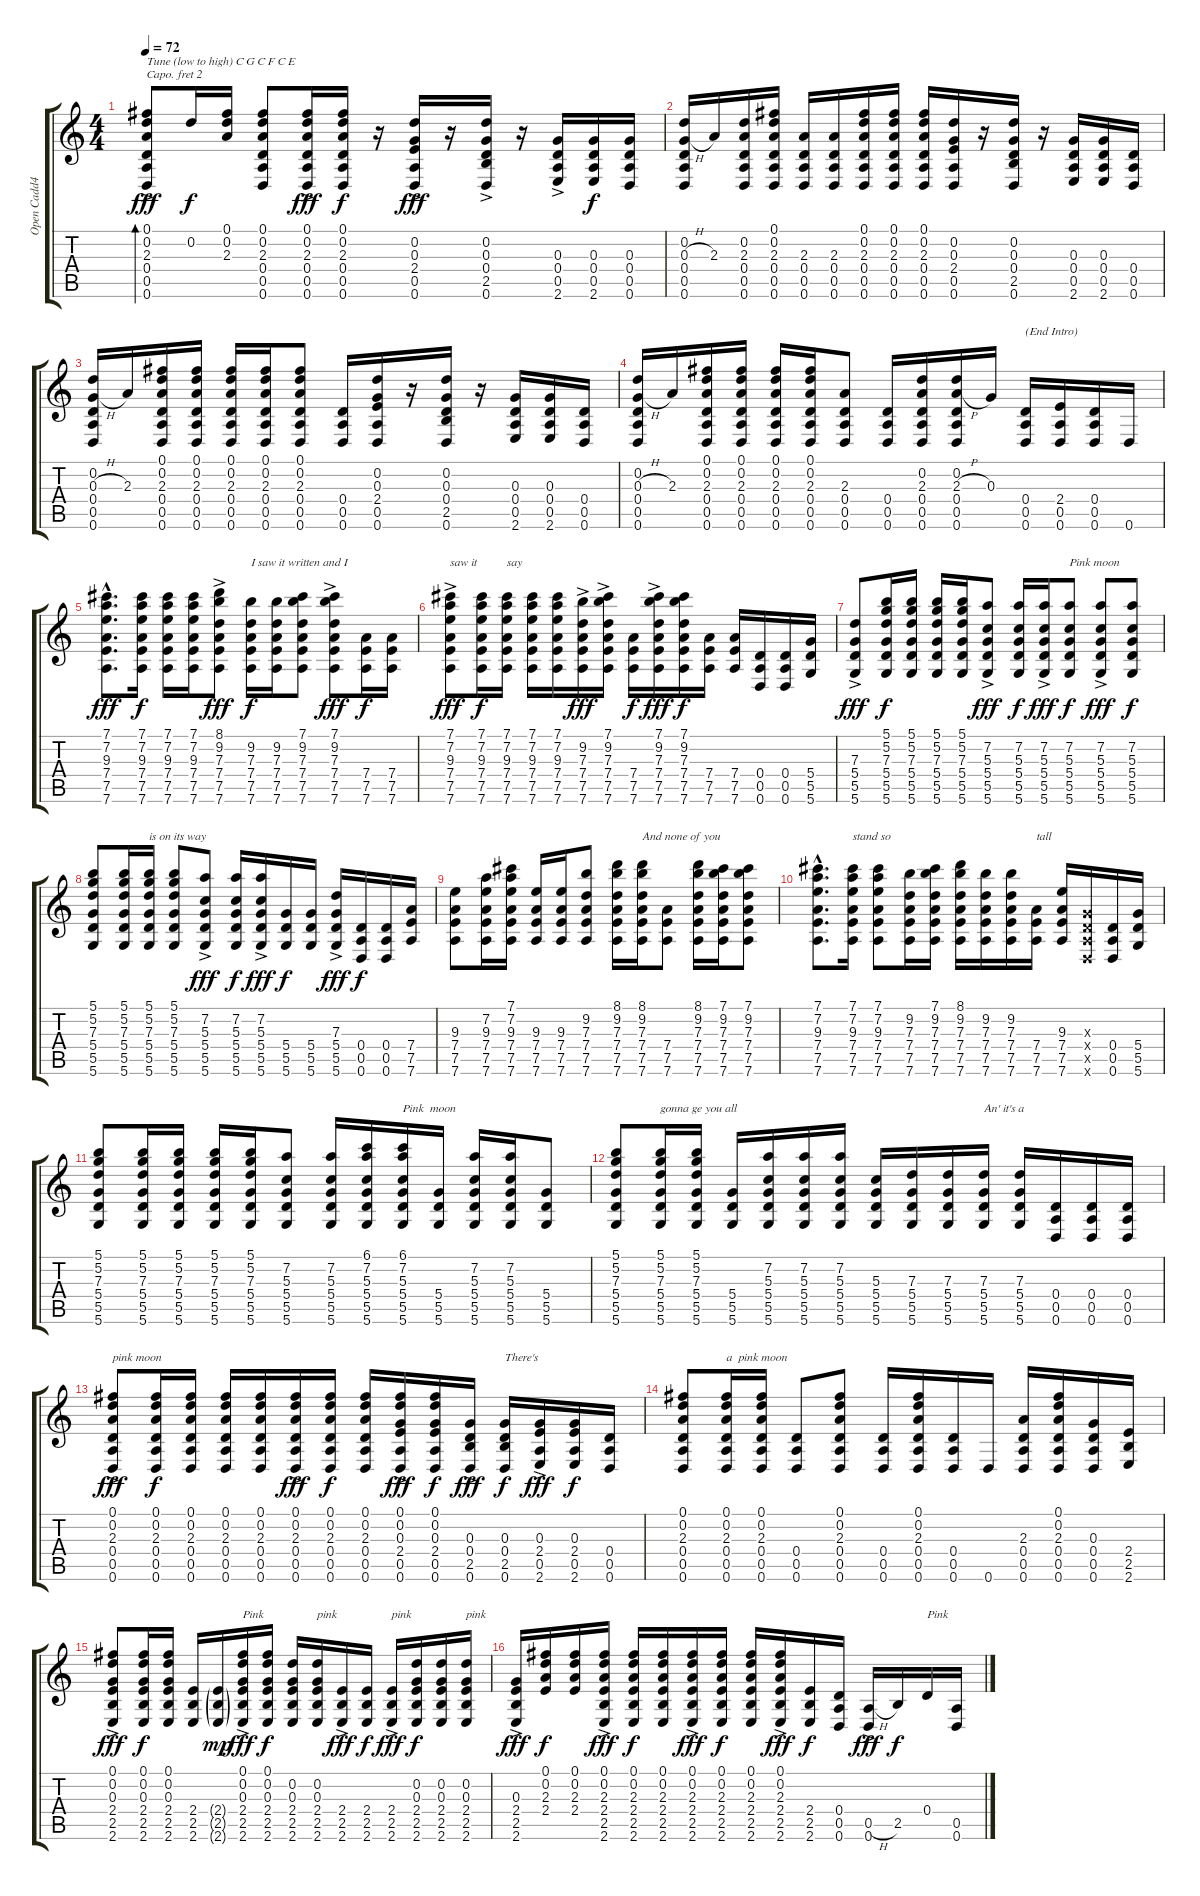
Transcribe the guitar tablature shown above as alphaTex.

\track ("Open Cadd4 (capo II)" "Open Cadd4") {instrument acousticguitarsteel}
\staff {score tabs}
\capo 2
\tuning (E4 C4 F3 C3 G2 C2) {hide}
\ts (4 4)
\tempo 72
\clef g2
\ks c
(0.1{ac} 0.2{ac} 2.3{ac} 0.4{ac} 0.5{ac} 0.6{ac}).8{bd 60 txt "Tune (low to high) C G C F C E" dy fff instrument acousticguitarsteel} 0.2.16{dy f} (0.1 0.2 2.3).16 (0.1 0.2 2.3 0.4 0.5 0.6).8 (0.1{ac} 0.2{ac} 2.3{ac} 0.4{ac} 0.5{ac} 0.6{ac}).16{dy fff} (0.1 0.2 2.3 0.4 0.5 0.6).16{dy f} r.16 (0.2{ac} 0.3{ac} 2.4{ac} 0.5{ac} 0.6{ac}).16{dy fff} r.16 (0.2{ac} 0.3{ac} 0.4{ac} 2.5{ac} 0.6{ac}).16 r.16 (0.3{ac} 0.4{ac} 0.5{ac} 2.6{ac}).16 (0.3 0.4 0.5 2.6).16{dy f} (0.3 0.4 0.5 0.6).16 |
(0.2 0.3{h} 0.4 0.5 0.6).16 2.3.16 (0.2 2.3 0.4 0.5 0.6).16 (0.1 0.2 2.3 0.4 0.5 0.6).16 (2.3 0.4 0.5 0.6).16 (2.3 0.4 0.5 0.6).16 (0.1 0.2 2.3 0.4 0.5 0.6).16 (0.1 0.2 2.3 0.4 0.5 0.6).16 (0.1 0.2 2.3 0.4 0.5 0.6).16 (0.2 0.3 2.4 0.5 0.6).16 r.16 (0.2 0.3 0.4 2.5 0.6).16 r.16 (0.3 0.4 0.5 2.6).16 (0.3 0.4 0.5 2.6).16 (0.4 0.5 0.6).16 |
(0.2 0.3{h} 0.4 0.5 0.6).16 2.3.16 (0.1 0.2 2.3 0.4 0.5 0.6).16 (0.1 0.2 2.3 0.4 0.5 0.6).16 (0.1 0.2 2.3 0.4 0.5 0.6).16 (0.1 0.2 2.3 0.4 0.5 0.6).16 (0.1 0.2 2.3 0.4 0.5 0.6).8 (0.4 0.5 0.6).16 (0.2 0.3 2.4 0.5 0.6).16 r.16 (0.2 0.3 0.4 2.5 0.6).16 r.16 (0.3 0.4 0.5 2.6).16 (0.3 0.4 0.5 2.6).16 (0.4 0.5 0.6).16 |
(0.2 0.3{h} 0.4 0.5 0.6).16 2.3.16 (0.1 0.2 2.3 0.4 0.5 0.6).16 (0.1 0.2 2.3 0.4 0.5 0.6).16 (0.1 0.2 2.3 0.4 0.5 0.6).16 (0.1 0.2 2.3 0.4 0.5 0.6).16 (2.3 0.4 0.5 0.6).8 (0.4 0.5 0.6).16 (0.2 2.3 0.4 0.5 0.6).16 (0.2 2.3{h} 0.4 0.5 0.6).16 0.3.16 (0.4 0.5 0.6).16{txt "(End Intro)"} (2.4 0.5 0.6).16 (0.4 0.5 0.6).16 0.6.16 |
(7.1{hac} 7.2{hac} 9.3{hac} 7.4{hac} 7.5{hac} 7.6{hac}).8{d dy fff} (7.1 7.2 9.3 7.4 7.5 7.6).16{dy f} (7.1 7.2 9.3 7.4 7.5 7.6).16 (7.1 7.2 9.3 7.4 7.5 7.6).16 (8.1{ac} 9.2{ac} 7.3{ac} 7.4{ac} 7.5{ac} 7.6{ac}).8{dy fff} (9.2 7.3 7.4 7.5 7.6).16{txt "I saw it written and I" dy f} (9.2 7.3 7.4 7.5 7.6).16 (7.1 9.2 7.3 7.4 7.5 7.6).8 (7.1{ac} 9.2{ac} 7.3{ac} 7.4{ac} 7.5{ac} 7.6{ac}).8{dy fff} (7.4 7.5 7.6).16{dy f} (7.4 7.5 7.6).16 |
(7.1{ac} 7.2{ac} 9.3{ac} 7.4{ac} 7.5{ac} 7.6{ac}).8{txt "saw it" dy fff} (7.1 7.2 9.3 7.4 7.5 7.6).16{dy f} (7.1 7.2 9.3 7.4 7.5 7.6).16{txt "say"} (7.1 7.2 9.3 7.4 7.5 7.6).16 (7.1 7.2 9.3 7.4 7.5 7.6).16 (9.2{ac} 7.3{ac} 7.4{ac} 7.5{ac} 7.6{ac}).16{dy fff} (7.1{ac} 9.2{ac} 7.3{ac} 7.4{ac} 7.5{ac} 7.6{ac}).16 (7.4 7.5 7.6).16{dy f} (7.1{ac} 9.2{ac} 7.3{ac} 7.4{ac} 7.5{ac} 7.6{ac}).16{dy fff} (7.1 9.2 7.3 7.4 7.5 7.6).16{dy f} (7.4 7.5 7.6).16 (7.4 7.5 7.6).16 (0.4 0.5 0.6).16 (0.4 0.5 0.6).16 (5.4 5.5 5.6).16 |
(7.3{ac} 5.4{ac} 5.5{ac} 5.6{ac}).8{dy fff} (5.1 5.2 7.3 5.4 5.5 5.6).16{dy f} (5.1 5.2 7.3 5.4 5.5 5.6).16 (5.1 5.2 7.3 5.4 5.5 5.6).16 (5.1 5.2 7.3 5.4 5.5 5.6).16 (7.2{ac} 5.3{ac} 5.4{ac} 5.5{ac} 5.6{ac}).8{dy fff} (7.2 5.3 5.4 5.5 5.6).16{dy f} (7.2{ac} 5.3{ac} 5.4{ac} 5.5{ac} 5.6{ac}).16{dy fff} (7.2 5.3 5.4 5.5 5.6).8{txt "Pink moon" dy f} (7.2{ac} 5.3{ac} 5.4{ac} 5.5{ac} 5.6{ac}).8{dy fff} (7.2 5.3 5.4 5.5 5.6).8{dy f} |
(5.1 5.2 7.3 5.4 5.5 5.6).8 (5.1 5.2 7.3 5.4 5.5 5.6).16 (5.1 5.2 7.3 5.4 5.5 5.6).16{txt "is on its way"} (5.1 5.2 7.3 5.4 5.5 5.6).8 (7.2{ac} 5.3{ac} 5.4{ac} 5.5{ac} 5.6{ac}).8{dy fff} (7.2 5.3 5.4 5.5 5.6).16{dy f} (7.2{ac} 5.3{ac} 5.4{ac} 5.5{ac} 5.6{ac}).16{dy fff} (5.4 5.5 5.6).16{dy f} (5.4 5.5 5.6).16 (7.3{ac} 5.4{ac} 5.5{ac} 5.6{ac}).16{dy fff} (0.4 0.5 0.6).16{dy f} (0.4 0.5 0.6).16 (7.4 7.5 7.6).16 |
(9.3 7.4 7.5 7.6).8 (7.2 9.3 7.4 7.5 7.6).16 (7.1 7.2 9.3 7.4 7.5 7.6).16 (9.3 7.4 7.5 7.6).16 (9.3 7.4 7.5 7.6).16 (9.2 7.3 7.4 7.5 7.6).8 (8.1 9.2 7.3 7.4 7.5 7.6).16 (8.1 9.2 7.3 7.4 7.5 7.6).16{txt "And none of you"} (7.4 7.5 7.6).8 (8.1 9.2 7.3 7.4 7.5 7.6).16 (7.1 9.2 7.3 7.4 7.5 7.6).16 (7.1 9.2 7.3 7.4 7.5 7.6).8 |
(7.1{hac} 7.2{hac} 9.3{hac} 7.4{hac} 7.5{hac} 7.6{hac}).8{d} (7.1 7.2 9.3 7.4 7.5 7.6).16{txt "stand so"} (7.1 7.2 9.3 7.4 7.5 7.6).8 (9.2 7.3 7.4 7.5 7.6).16 (7.1 9.2 7.3 7.4 7.5 7.6).16 (8.1 9.2 7.3 7.4 7.5 7.6).16 (9.2 7.3 7.4 7.5 7.6).16 (9.2 7.3 7.4 7.5 7.6).16 (7.4 7.5 7.6).16{txt "tall"} (9.3 7.4 7.5 7.6).16 (0.3{x} 0.4{x} 0.5{x} 0.6{x}).16 (0.4 0.5 0.6).16 (5.4 5.5 5.6).16 |
(5.1 5.2 7.3 5.4 5.5 5.6).8 (5.1 5.2 7.3 5.4 5.5 5.6).16 (5.1 5.2 7.3 5.4 5.5 5.6).16 (5.1 5.2 7.3 5.4 5.5 5.6).16 (5.1 5.2 7.3 5.4 5.5 5.6).16 (7.2 5.3 5.4 5.5 5.6).8 (7.2 5.3 5.4 5.5 5.6).16 (6.1 7.2 5.3 5.4 5.5 5.6).16 (6.1 7.2 5.3 5.4 5.5 5.6).16{txt "Pink  moon"} (5.4 5.5 5.6).16 (7.2 5.3 5.4 5.5 5.6).16 (7.2 5.3 5.4 5.5 5.6).16 (5.4 5.5 5.6).8 |
(5.1 5.2 7.3 5.4 5.5 5.6).8 (5.1 5.2 7.3 5.4 5.5 5.6).16{txt "gonna ge you all"} (5.1 5.2 7.3 5.4 5.5 5.6).16 (5.4 5.5 5.6).16 (7.2 5.3 5.4 5.5 5.6).16 (7.2 5.3 5.4 5.5 5.6).16 (7.2 5.3 5.4 5.5 5.6).16 (5.3 5.4 5.5 5.6).16 (7.3 5.4 5.5 5.6).16 (7.3 5.4 5.5 5.6).16 (7.3 5.4 5.5 5.6).16{txt "An' it's a"} (7.3 5.4 5.5 5.6).16 (0.4 0.5 0.6).16 (0.4 0.5 0.6).16 (0.4 0.5 0.6).16 |
(0.1{ac} 0.2{ac} 2.3{ac} 0.4{ac} 0.5{ac} 0.6{ac}).8{txt "pink moon" dy fff} (0.1 0.2 2.3 0.4 0.5 0.6).16{dy f} (0.1 0.2 2.3 0.4 0.5 0.6).16 (0.1 0.2 2.3 0.4 0.5 0.6).16 (0.1 0.2 2.3 0.4 0.5 0.6).16 (0.1{ac} 0.2{ac} 2.3{ac} 0.4{ac} 0.5{ac} 0.6{ac}).16{dy fff} (0.1 0.2 2.3 0.4 0.5 0.6).16{dy f} (0.1 0.2 2.3 0.4 0.5 0.6).16 (0.1{ac} 0.2{ac} 0.3{ac} 2.4{ac} 0.5{ac} 0.6{ac}).16{dy fff} (0.1 0.2 0.3 2.4 0.5 0.6).16{dy f} (0.3{ac} 0.4{ac} 2.5{ac} 0.6{ac}).16{dy fff} (0.3 0.4 2.5 0.6).16{txt "There's" dy f} (0.3{ac} 2.4{ac} 0.5{ac} 2.6{ac}).16{dy fff} (0.3 2.4 0.5 2.6).16{dy f} (0.4 0.5 0.6).16 |
(0.1 0.2 2.3 0.4 0.5 0.6).8 (0.1 0.2 2.3 0.4 0.5 0.6).16{txt "a  pink moon"} (0.1 0.2 2.3 0.4 0.5 0.6).16 (0.4 0.5 0.6).8 (0.1 0.2 2.3 0.4 0.5 0.6).8 (0.4 0.5 0.6).16 (0.1 0.2 2.3 0.4 0.5 0.6).16 (0.4 0.5 0.6).16 0.6.16 (2.3 0.4 0.5 0.6).16 (0.1 0.2 2.3 0.4 0.5 0.6).16 (0.3 0.4 0.5 0.6).16 (2.4 2.5 2.6).16 |
(0.1{ac} 0.2{ac} 0.3{ac} 2.4{ac} 2.5{ac} 2.6{ac}).8{dy fff} (0.1 0.2 0.3 2.4 2.5 2.6).16{dy f} (0.1 0.2 0.3 2.4 2.5 2.6).16 (2.4 2.5 2.6).16 (2.4{g} 2.5{g} 2.6{g}).16{dy mp} (0.1{ac} 0.2{ac} 0.3{ac} 2.4{ac} 2.5{ac} 2.6{ac}).16{txt "Pink" dy fff} (0.1 0.2 0.3 2.4 2.5 2.6).16{dy f} (0.2 0.3 2.4 2.5 2.6).16 (0.2 0.3 2.4 2.5 2.6).16{txt "pink"} (2.4{ac} 2.5{ac} 2.6{ac}).16{dy fff} (2.4 2.5 2.6).16{dy f} (2.4{ac} 2.5{ac} 2.6{ac}).16{txt "pink" dy fff} (0.2 0.3 2.4 2.5 2.6).16{dy f} (0.2 0.3 2.4 2.5 2.6).16 (0.2 0.3 2.4 2.5 2.6).16{txt "pink"} |
(0.3{ac} 2.4{ac} 2.5{ac} 2.6{ac}).16{dy fff} (0.1 0.2 2.3 2.4).16{dy f} (0.1 0.2 2.3 2.4).16 (0.1{ac} 0.2{ac} 2.3{ac} 2.4{ac} 2.5{ac} 2.6{ac}).16{dy fff} (0.1 0.2 2.3 2.4 2.5 2.6).16{dy f} (0.1 0.2 2.3 2.4 2.5 2.6).16 (0.1{ac} 0.2{ac} 2.3{ac} 2.4{ac} 2.5{ac} 2.6{ac}).16{dy fff} (0.1 0.2 2.3 2.4 2.5 2.6).16{dy f} (0.1 0.2 2.3 2.4 2.5 2.6).16 (0.1 0.2{ac} 2.3{ac} 2.4{ac} 2.5{ac} 2.6{ac}).16{dy fff} (2.4 2.5 2.6).16{dy f} (0.4 0.5 0.6).16 (0.5{h ac} 0.6{ac}).16{dy fff} 2.5.16{dy f} 0.4.16{txt "Pink"} (0.5 0.6).16
